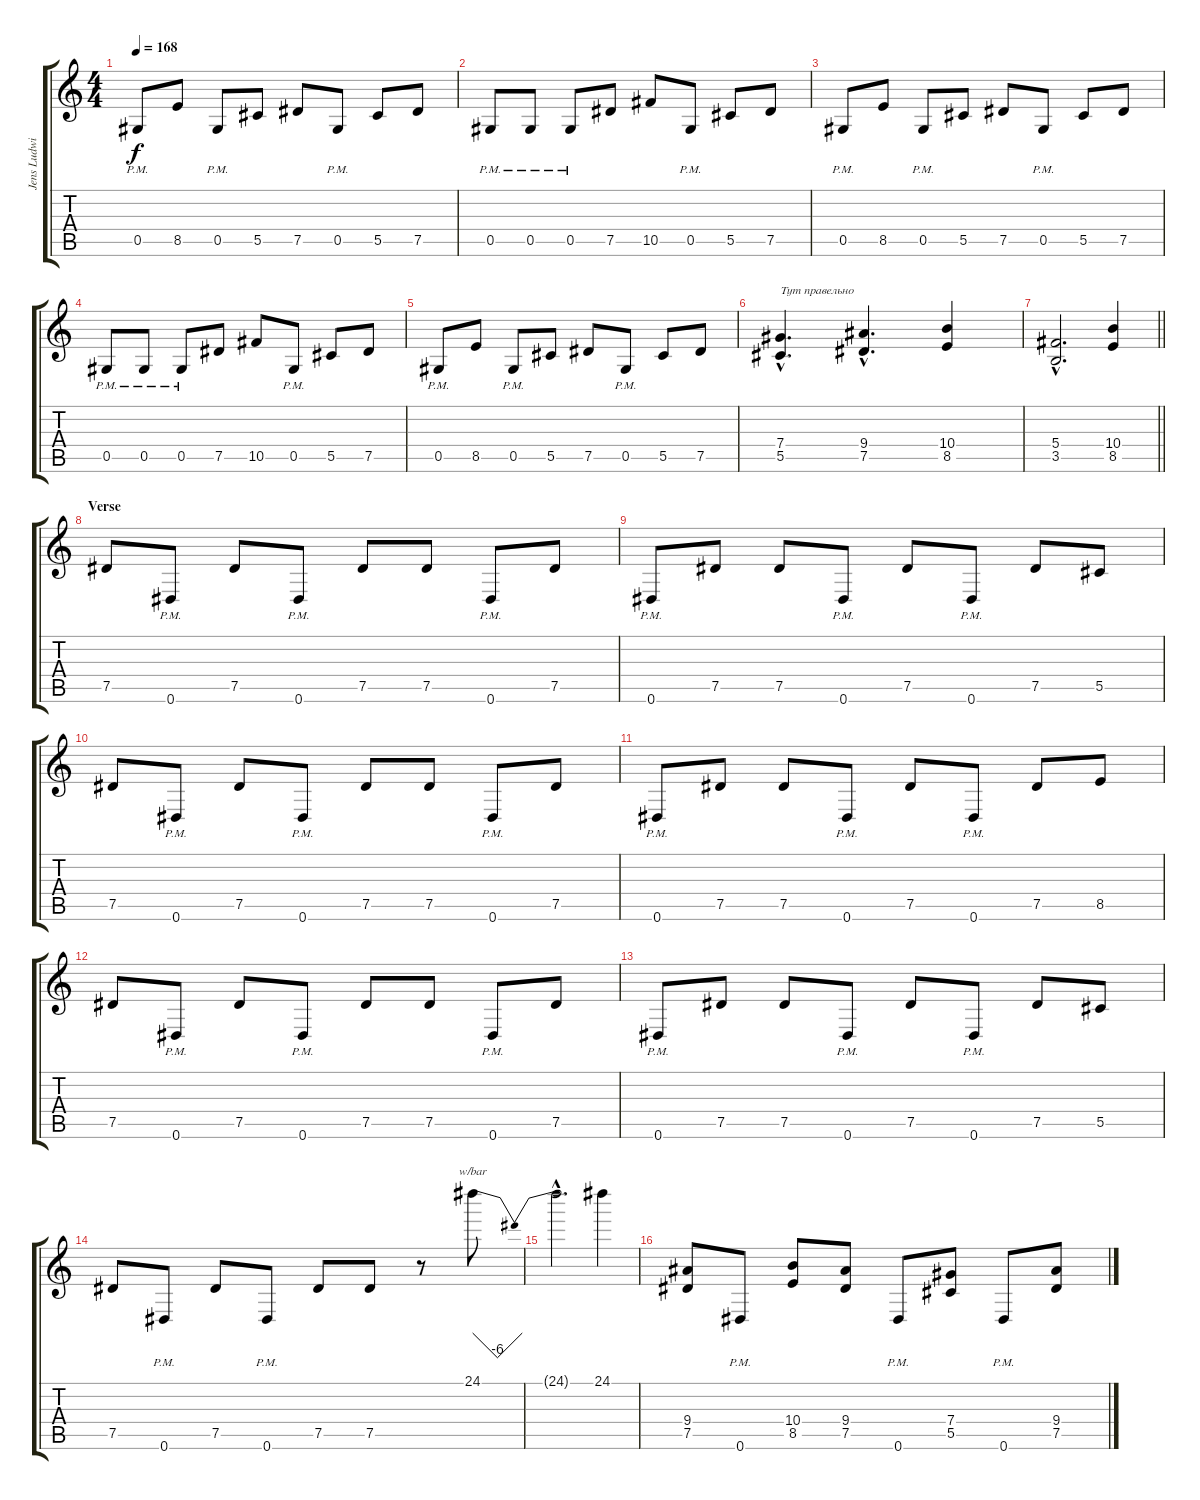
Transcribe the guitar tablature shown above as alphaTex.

\track ("Jens Ludwig (?)" "Jens Ludwi") {instrument distortionguitar}
\staff {score tabs}
\tuning (Eb4 Bb3 Gb3 Db3 Ab2 Eb2) {hide}
\ts (4 4)
\tempo 168
\clef g2
\ks c
0.5{pm}.8{dy f} 8.5.8 0.5{pm}.8 5.5.8 7.5.8 0.5{pm}.8 5.5.8 7.5.8 |
0.5{pm}.8 0.5{pm}.8 0.5{pm}.8 7.5.8 10.5.8 0.5{pm}.8 5.5.8 7.5.8 |
0.5{pm}.8 8.5.8 0.5{pm}.8 5.5.8 7.5.8 0.5{pm}.8 5.5.8 7.5.8 |
0.5{pm}.8 0.5{pm}.8 0.5{pm}.8 7.5.8 10.5.8 0.5{pm}.8 5.5.8 7.5.8 |
0.5{pm}.8 8.5.8 0.5{pm}.8 5.5.8 7.5.8 0.5{pm}.8 5.5.8 7.5.8 |
(7.4{hac} 5.5{hac}).4{d txt "Тут правельно"} (9.4{hac} 7.5{hac}).4{d} (10.4 8.5).4 |
\barLineRight lightlight
(5.4{hac} 3.5{hac}).2{d} (10.4 8.5).4 |
\section ("" "Verse")
7.5.8 0.6{pm}.8 7.5.8 0.6{pm}.8 7.5.8 7.5.8 0.6{pm}.8 7.5.8 |
0.6{pm}.8 7.5.8 7.5.8 0.6{pm}.8 7.5.8 0.6{pm}.8 7.5.8 5.5.8 |
7.5.8 0.6{pm}.8 7.5.8 0.6{pm}.8 7.5.8 7.5.8 0.6{pm}.8 7.5.8 |
0.6{pm}.8 7.5.8 7.5.8 0.6{pm}.8 7.5.8 0.6{pm}.8 7.5.8 8.5.8 |
7.5.8 0.6{pm}.8 7.5.8 0.6{pm}.8 7.5.8 7.5.8 0.6{pm}.8 7.5.8 |
0.6{pm}.8 7.5.8 7.5.8 0.6{pm}.8 7.5.8 0.6{pm}.8 7.5.8 5.5.8 |
7.5.8 0.6{pm}.8 7.5.8 0.6{pm}.8 7.5.8 7.5.8 r.8 24.1.8{tbe (dip default 0 0 30 -24 60 0)} |
24.1{hac t}.2{d} 24.1.4 |
(9.4 7.5).8 0.6{pm}.8 (10.4 8.5).8 (9.4 7.5).8 0.6{pm}.8 (7.4 5.5).8 0.6{pm}.8 (9.4 7.5).8
